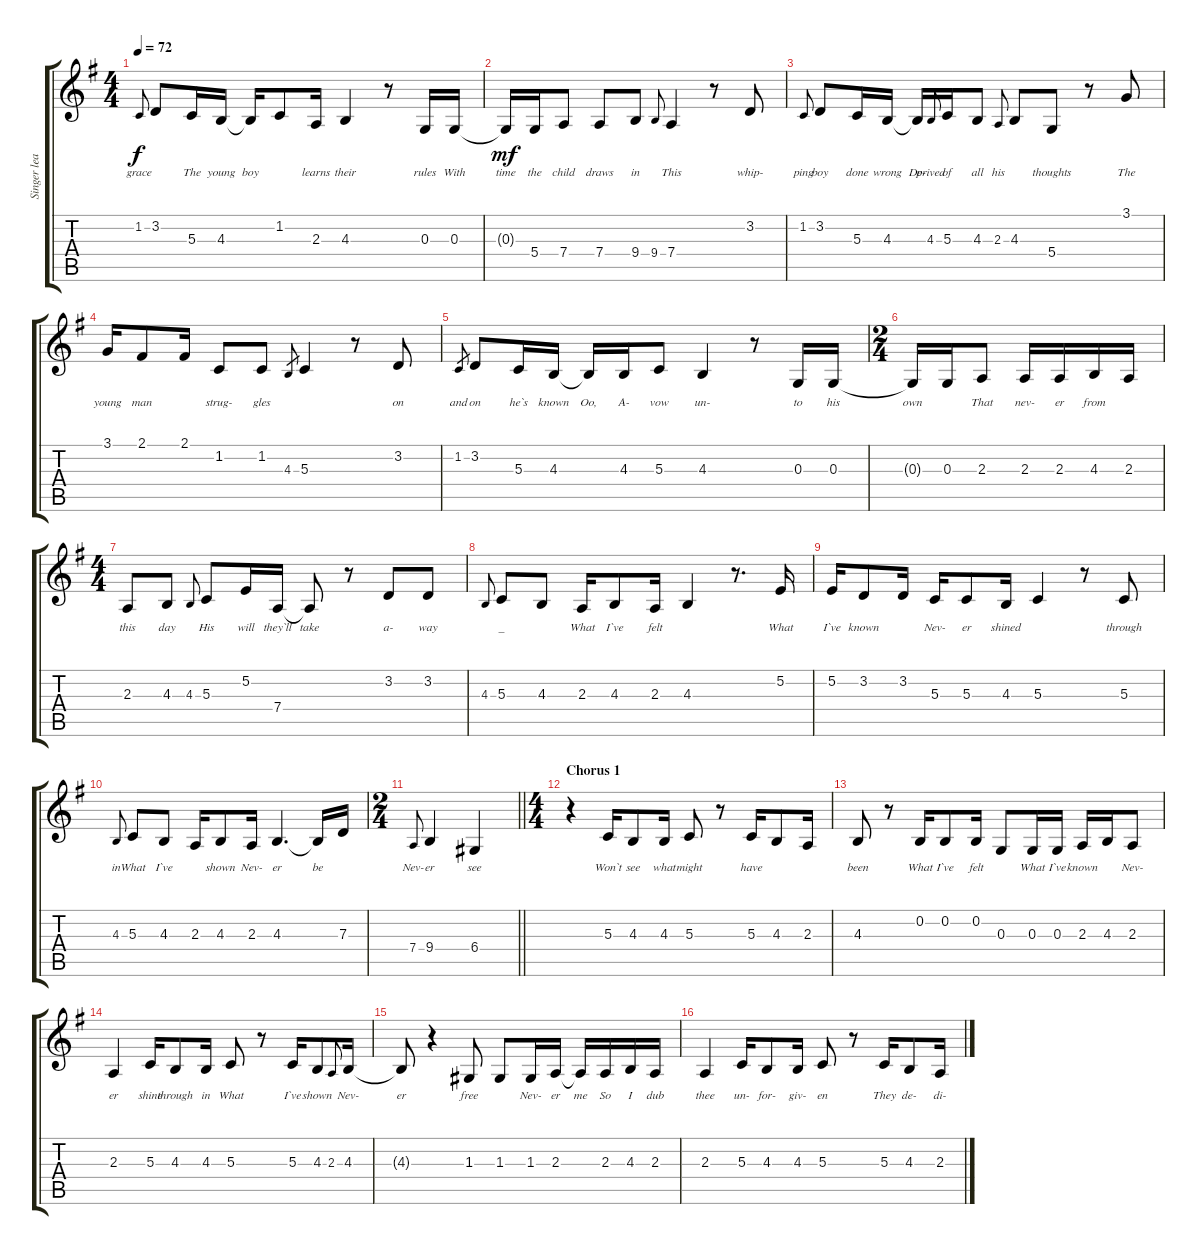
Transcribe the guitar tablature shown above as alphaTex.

\track ("Singer lead" "Singer lea") {instrument voiceoohs}
\staff {score tabs}
\tuning (E4 B3 G3 D3 A2 E2) {hide}
\ts (4 4)
\tempo 72
\clef g2
\ks eminor
1.2.8{lyrics (0 "grace") lyrics (1 "") lyrics (2 "") lyrics (3 "") lyrics (4 "") gr onbeat dy f} 3.2.8{lyrics (0 "") lyrics (1 "") lyrics (2 "") lyrics (3 "") lyrics (4 "")} 5.3.16{lyrics (0 "The") lyrics (1 "") lyrics (2 "") lyrics (3 "") lyrics (4 "")} 4.3.16{lyrics (0 "young") lyrics (1 "") lyrics (2 "") lyrics (3 "") lyrics (4 "")} 4.3{t}.16{lyrics (0 "boy") lyrics (1 "") lyrics (2 "") lyrics (3 "") lyrics (4 "")} 1.2.8{lyrics (0 "") lyrics (1 "") lyrics (2 "") lyrics (3 "") lyrics (4 "")} 2.3.16{lyrics (0 "learns") lyrics (1 "") lyrics (2 "") lyrics (3 "") lyrics (4 "")} 4.3.4{lyrics (0 "their") lyrics (1 "") lyrics (2 "") lyrics (3 "") lyrics (4 "")} r.8 0.3.16{lyrics (0 "rules") lyrics (1 "") lyrics (2 "") lyrics (3 "") lyrics (4 "")} 0.3.16{lyrics (0 "With") lyrics (1 "") lyrics (2 "") lyrics (3 "") lyrics (4 "")} |
0.3{t}.16{lyrics (0 "time") lyrics (1 "") lyrics (2 "") lyrics (3 "") lyrics (4 "") dy mf} 5.4.16{lyrics (0 "the") lyrics (1 "") lyrics (2 "") lyrics (3 "") lyrics (4 "")} 7.4.8{lyrics (0 "child") lyrics (1 "") lyrics (2 "") lyrics (3 "") lyrics (4 "")} 7.4.8{lyrics (0 "draws") lyrics (1 "") lyrics (2 "") lyrics (3 "") lyrics (4 "")} 9.4.8{lyrics (0 "in") lyrics (1 "") lyrics (2 "") lyrics (3 "") lyrics (4 "")} 9.4.8{lyrics (0 "") lyrics (1 "") lyrics (2 "") lyrics (3 "") lyrics (4 "") gr onbeat} 7.4.4{lyrics (0 "This") lyrics (1 "") lyrics (2 "") lyrics (3 "") lyrics (4 "")} r.8 3.2.8{lyrics (0 "whip-") lyrics (1 "") lyrics (2 "") lyrics (3 "") lyrics (4 "")} |
1.2.8{lyrics (0 "ping") lyrics (1 "") lyrics (2 "") lyrics (3 "") lyrics (4 "") gr onbeat} 3.2.8{lyrics (0 "boy") lyrics (1 "") lyrics (2 "") lyrics (3 "") lyrics (4 "")} 5.3.16{lyrics (0 "done") lyrics (1 "") lyrics (2 "") lyrics (3 "") lyrics (4 "")} 4.3.16{lyrics (0 "wrong") lyrics (1 "") lyrics (2 "") lyrics (3 "") lyrics (4 "")} 4.3{t}.16{lyrics (0 "De-") lyrics (1 "") lyrics (2 "") lyrics (3 "") lyrics (4 "")} 4.3.8{lyrics (0 "prived") lyrics (1 "") lyrics (2 "") lyrics (3 "") lyrics (4 "") gr onbeat} 5.3.16{lyrics (0 "of") lyrics (1 "") lyrics (2 "") lyrics (3 "") lyrics (4 "")} 4.3.8{lyrics (0 "all") lyrics (1 "") lyrics (2 "") lyrics (3 "") lyrics (4 "")} 2.3.8{lyrics (0 "his") lyrics (1 "") lyrics (2 "") lyrics (3 "") lyrics (4 "") gr onbeat} 4.3.8{lyrics (0 "") lyrics (1 "") lyrics (2 "") lyrics (3 "") lyrics (4 "")} 5.4.8{lyrics (0 "thoughts") lyrics (1 "") lyrics (2 "") lyrics (3 "") lyrics (4 "")} r.8 3.1.8{lyrics (0 "The") lyrics (1 "") lyrics (2 "") lyrics (3 "") lyrics (4 "")} |
3.1.16{lyrics (0 "young") lyrics (1 "") lyrics (2 "") lyrics (3 "") lyrics (4 "")} 2.1.8{lyrics (0 "man") lyrics (1 "") lyrics (2 "") lyrics (3 "") lyrics (4 "")} 2.1.16{lyrics (0 "") lyrics (1 "") lyrics (2 "") lyrics (3 "") lyrics (4 "")} 1.2.8{lyrics (0 "strug-") lyrics (1 "") lyrics (2 "") lyrics (3 "") lyrics (4 "")} 1.2.8{lyrics (0 "gles") lyrics (1 "") lyrics (2 "") lyrics (3 "") lyrics (4 "")} 4.3.8{lyrics (0 "") lyrics (1 "") lyrics (2 "") lyrics (3 "") lyrics (4 "") gr} 5.3.4{lyrics (0 "") lyrics (1 "") lyrics (2 "") lyrics (3 "") lyrics (4 "")} r.8 3.2.8{lyrics (0 "on") lyrics (1 "") lyrics (2 "") lyrics (3 "") lyrics (4 "")} |
1.2.8{lyrics (0 "and") lyrics (1 "") lyrics (2 "") lyrics (3 "") lyrics (4 "") gr} 3.2.8{lyrics (0 "on") lyrics (1 "") lyrics (2 "") lyrics (3 "") lyrics (4 "")} 5.3.16{lyrics (0 "he`s") lyrics (1 "") lyrics (2 "") lyrics (3 "") lyrics (4 "")} 4.3.16{lyrics (0 "known") lyrics (1 "") lyrics (2 "") lyrics (3 "") lyrics (4 "")} 4.3{t}.16{lyrics (0 "Oo,") lyrics (1 "") lyrics (2 "") lyrics (3 "") lyrics (4 "")} 4.3.16{lyrics (0 "A-") lyrics (1 "") lyrics (2 "") lyrics (3 "") lyrics (4 "")} 5.3.8{lyrics (0 "vow") lyrics (1 "") lyrics (2 "") lyrics (3 "") lyrics (4 "")} 4.3.4{lyrics (0 "un-") lyrics (1 "") lyrics (2 "") lyrics (3 "") lyrics (4 "")} r.8 0.3.16{lyrics (0 "to") lyrics (1 "") lyrics (2 "") lyrics (3 "") lyrics (4 "")} 0.3.16{lyrics (0 "his") lyrics (1 "") lyrics (2 "") lyrics (3 "") lyrics (4 "")} |
\ts (2 4)
0.3{t}.16{lyrics (0 "own") lyrics (1 "") lyrics (2 "") lyrics (3 "") lyrics (4 "")} 0.3.16{lyrics (0 "") lyrics (1 "") lyrics (2 "") lyrics (3 "") lyrics (4 "")} 2.3.8{lyrics (0 "That") lyrics (1 "") lyrics (2 "") lyrics (3 "") lyrics (4 "")} 2.3.16{lyrics (0 "nev-") lyrics (1 "") lyrics (2 "") lyrics (3 "") lyrics (4 "")} 2.3.16{lyrics (0 "er") lyrics (1 "") lyrics (2 "") lyrics (3 "") lyrics (4 "")} 4.3.16{lyrics (0 "from") lyrics (1 "") lyrics (2 "") lyrics (3 "") lyrics (4 "")} 2.3.16{lyrics (0 "") lyrics (1 "") lyrics (2 "") lyrics (3 "") lyrics (4 "")} |
\ts (4 4)
2.3.8{lyrics (0 "this") lyrics (1 "") lyrics (2 "") lyrics (3 "") lyrics (4 "")} 4.3.8{lyrics (0 "day") lyrics (1 "") lyrics (2 "") lyrics (3 "") lyrics (4 "")} 4.3.8{lyrics (0 "") lyrics (1 "") lyrics (2 "") lyrics (3 "") lyrics (4 "") gr onbeat} 5.3.8{lyrics (0 "His") lyrics (1 "") lyrics (2 "") lyrics (3 "") lyrics (4 "")} 5.2.16{lyrics (0 "will") lyrics (1 "") lyrics (2 "") lyrics (3 "") lyrics (4 "")} 7.4.16{lyrics (0 "they`ll") lyrics (1 "") lyrics (2 "") lyrics (3 "") lyrics (4 "")} 7.4{t}.8{lyrics (0 "take") lyrics (1 "") lyrics (2 "") lyrics (3 "") lyrics (4 "")} r.8 3.2.8{lyrics (0 "a-") lyrics (1 "") lyrics (2 "") lyrics (3 "") lyrics (4 "")} 3.2.8{lyrics (0 "way") lyrics (1 "") lyrics (2 "") lyrics (3 "") lyrics (4 "")} |
4.3.8{lyrics (0 "") lyrics (1 "") lyrics (2 "") lyrics (3 "") lyrics (4 "") gr onbeat} 5.3.8{lyrics (0 "_ ") lyrics (1 "") lyrics (2 "") lyrics (3 "") lyrics (4 "")} 4.3.8{lyrics (0 "") lyrics (1 "") lyrics (2 "") lyrics (3 "") lyrics (4 "")} 2.3.16{lyrics (0 "What") lyrics (1 "") lyrics (2 "") lyrics (3 "") lyrics (4 "")} 4.3.8{lyrics (0 "I`ve") lyrics (1 "") lyrics (2 "") lyrics (3 "") lyrics (4 "")} 2.3.16{lyrics (0 "felt") lyrics (1 "") lyrics (2 "") lyrics (3 "") lyrics (4 "")} 4.3.4{lyrics (0 "") lyrics (1 "") lyrics (2 "") lyrics (3 "") lyrics (4 "")} r.8{d} 5.2.16{lyrics (0 "What") lyrics (1 "") lyrics (2 "") lyrics (3 "") lyrics (4 "")} |
5.2.16{lyrics (0 "I`ve") lyrics (1 "") lyrics (2 "") lyrics (3 "") lyrics (4 "")} 3.2.8{lyrics (0 "known") lyrics (1 "") lyrics (2 "") lyrics (3 "") lyrics (4 "")} 3.2.16{lyrics (0 "") lyrics (1 "") lyrics (2 "") lyrics (3 "") lyrics (4 "")} 5.3.16{lyrics (0 "Nev-") lyrics (1 "") lyrics (2 "") lyrics (3 "") lyrics (4 "")} 5.3.8{lyrics (0 "er") lyrics (1 "") lyrics (2 "") lyrics (3 "") lyrics (4 "")} 4.3.16{lyrics (0 "shined") lyrics (1 "") lyrics (2 "") lyrics (3 "") lyrics (4 "")} 5.3.4{lyrics (0 "") lyrics (1 "") lyrics (2 "") lyrics (3 "") lyrics (4 "")} r.8 5.3.8{lyrics (0 "through") lyrics (1 "") lyrics (2 "") lyrics (3 "") lyrics (4 "")} |
4.3.8{lyrics (0 "in") lyrics (1 "") lyrics (2 "") lyrics (3 "") lyrics (4 "") gr onbeat} 5.3.8{lyrics (0 "What") lyrics (1 "") lyrics (2 "") lyrics (3 "") lyrics (4 "")} 4.3.8{lyrics (0 "I`ve") lyrics (1 "") lyrics (2 "") lyrics (3 "") lyrics (4 "")} 2.3.16{lyrics (0 "") lyrics (1 "") lyrics (2 "") lyrics (3 "") lyrics (4 "")} 4.3.8{lyrics (0 "shown") lyrics (1 "") lyrics (2 "") lyrics (3 "") lyrics (4 "")} 2.3.16{lyrics (0 "Nev-") lyrics (1 "") lyrics (2 "") lyrics (3 "") lyrics (4 "")} 4.3.4{d lyrics (0 "er") lyrics (1 "") lyrics (2 "") lyrics (3 "") lyrics (4 "")} 4.3{t}.16{lyrics (0 "be") lyrics (1 "") lyrics (2 "") lyrics (3 "") lyrics (4 "")} 7.3.16{lyrics (0 "") lyrics (1 "") lyrics (2 "") lyrics (3 "") lyrics (4 "")} |
\ts (2 4)
\barLineRight lightlight
7.4.8{lyrics (0 "Nev-") lyrics (1 "") lyrics (2 "") lyrics (3 "") lyrics (4 "") gr onbeat} 9.4.4{lyrics (0 "er") lyrics (1 "") lyrics (2 "") lyrics (3 "") lyrics (4 "")} 6.4.4{lyrics (0 "see") lyrics (1 "") lyrics (2 "") lyrics (3 "") lyrics (4 "")} |
\ts (4 4)
\section ("" "Chorus 1")
r.4 5.3.16{lyrics (0 "Won`t") lyrics (1 "") lyrics (2 "") lyrics (3 "") lyrics (4 "")} 4.3.8{lyrics (0 "see") lyrics (1 "") lyrics (2 "") lyrics (3 "") lyrics (4 "")} 4.3.16{lyrics (0 "what") lyrics (1 "") lyrics (2 "") lyrics (3 "") lyrics (4 "")} 5.3.8{lyrics (0 "might") lyrics (1 "") lyrics (2 "") lyrics (3 "") lyrics (4 "")} r.8 5.3.16{lyrics (0 "have") lyrics (1 "") lyrics (2 "") lyrics (3 "") lyrics (4 "")} 4.3.8{lyrics (0 "") lyrics (1 "") lyrics (2 "") lyrics (3 "") lyrics (4 "")} 2.3.16{lyrics (0 "") lyrics (1 "") lyrics (2 "") lyrics (3 "") lyrics (4 "")} |
4.3.8{lyrics (0 "been") lyrics (1 "") lyrics (2 "") lyrics (3 "") lyrics (4 "")} r.8 0.2.16{lyrics (0 "What") lyrics (1 "") lyrics (2 "") lyrics (3 "") lyrics (4 "")} 0.2.8{lyrics (0 "I`ve") lyrics (1 "") lyrics (2 "") lyrics (3 "") lyrics (4 "")} 0.2.16{lyrics (0 "felt") lyrics (1 "") lyrics (2 "") lyrics (3 "") lyrics (4 "")} 0.3.8{lyrics (0 "") lyrics (1 "") lyrics (2 "") lyrics (3 "") lyrics (4 "")} 0.3.16{lyrics (0 "What") lyrics (1 "") lyrics (2 "") lyrics (3 "") lyrics (4 "")} 0.3.16{lyrics (0 "I`ve") lyrics (1 "") lyrics (2 "") lyrics (3 "") lyrics (4 "")} 2.3.16{lyrics (0 "known") lyrics (1 "") lyrics (2 "") lyrics (3 "") lyrics (4 "")} 4.3.16{lyrics (0 "") lyrics (1 "") lyrics (2 "") lyrics (3 "") lyrics (4 "")} 2.3.8{lyrics (0 "Nev-") lyrics (1 "") lyrics (2 "") lyrics (3 "") lyrics (4 "")} |
2.3.4{lyrics (0 "er") lyrics (1 "") lyrics (2 "") lyrics (3 "") lyrics (4 "")} 5.3.16{lyrics (0 "shine") lyrics (1 "") lyrics (2 "") lyrics (3 "") lyrics (4 "")} 4.3.8{lyrics (0 "through") lyrics (1 "") lyrics (2 "") lyrics (3 "") lyrics (4 "")} 4.3.16{lyrics (0 "in") lyrics (1 "") lyrics (2 "") lyrics (3 "") lyrics (4 "")} 5.3.8{lyrics (0 "What") lyrics (1 "") lyrics (2 "") lyrics (3 "") lyrics (4 "")} r.8 5.3.16{lyrics (0 "I`ve") lyrics (1 "") lyrics (2 "") lyrics (3 "") lyrics (4 "")} 4.3.8{lyrics (0 "shown") lyrics (1 "") lyrics (2 "") lyrics (3 "") lyrics (4 "")} 2.3.8{lyrics (0 "") lyrics (1 "") lyrics (2 "") lyrics (3 "") lyrics (4 "") gr onbeat} 4.3.16{lyrics (0 "Nev-") lyrics (1 "") lyrics (2 "") lyrics (3 "") lyrics (4 "")} |
4.3{t}.8{lyrics (0 "er") lyrics (1 "") lyrics (2 "") lyrics (3 "") lyrics (4 "")} r.4 1.3.8{lyrics (0 "free") lyrics (1 "") lyrics (2 "") lyrics (3 "") lyrics (4 "")} 1.3.8{lyrics (0 "") lyrics (1 "") lyrics (2 "") lyrics (3 "") lyrics (4 "")} 1.3.16{lyrics (0 "Nev-") lyrics (1 "") lyrics (2 "") lyrics (3 "") lyrics (4 "")} 2.3.16{lyrics (0 "er") lyrics (1 "") lyrics (2 "") lyrics (3 "") lyrics (4 "")} 2.3{t}.16{lyrics (0 "me") lyrics (1 "") lyrics (2 "") lyrics (3 "") lyrics (4 "")} 2.3.16{lyrics (0 "So") lyrics (1 "") lyrics (2 "") lyrics (3 "") lyrics (4 "")} 4.3.16{lyrics (0 "I") lyrics (1 "") lyrics (2 "") lyrics (3 "") lyrics (4 "")} 2.3.16{lyrics (0 "dub") lyrics (1 "") lyrics (2 "") lyrics (3 "") lyrics (4 "")} |
2.3.4{lyrics (0 "thee") lyrics (1 "") lyrics (2 "") lyrics (3 "") lyrics (4 "")} 5.3.16{lyrics (0 "un-") lyrics (1 "") lyrics (2 "") lyrics (3 "") lyrics (4 "")} 4.3.8{lyrics (0 "for-") lyrics (1 "") lyrics (2 "") lyrics (3 "") lyrics (4 "")} 4.3.16{lyrics (0 "giv-") lyrics (1 "") lyrics (2 "") lyrics (3 "") lyrics (4 "")} 5.3.8{lyrics (0 "en") lyrics (1 "") lyrics (2 "") lyrics (3 "") lyrics (4 "")} r.8 5.3.16{lyrics (0 "They") lyrics (1 "") lyrics (2 "") lyrics (3 "") lyrics (4 "")} 4.3.8{lyrics (0 "de-") lyrics (1 "") lyrics (2 "") lyrics (3 "") lyrics (4 "")} 2.3.16{lyrics (0 "di-") lyrics (1 "") lyrics (2 "") lyrics (3 "") lyrics (4 "")}
